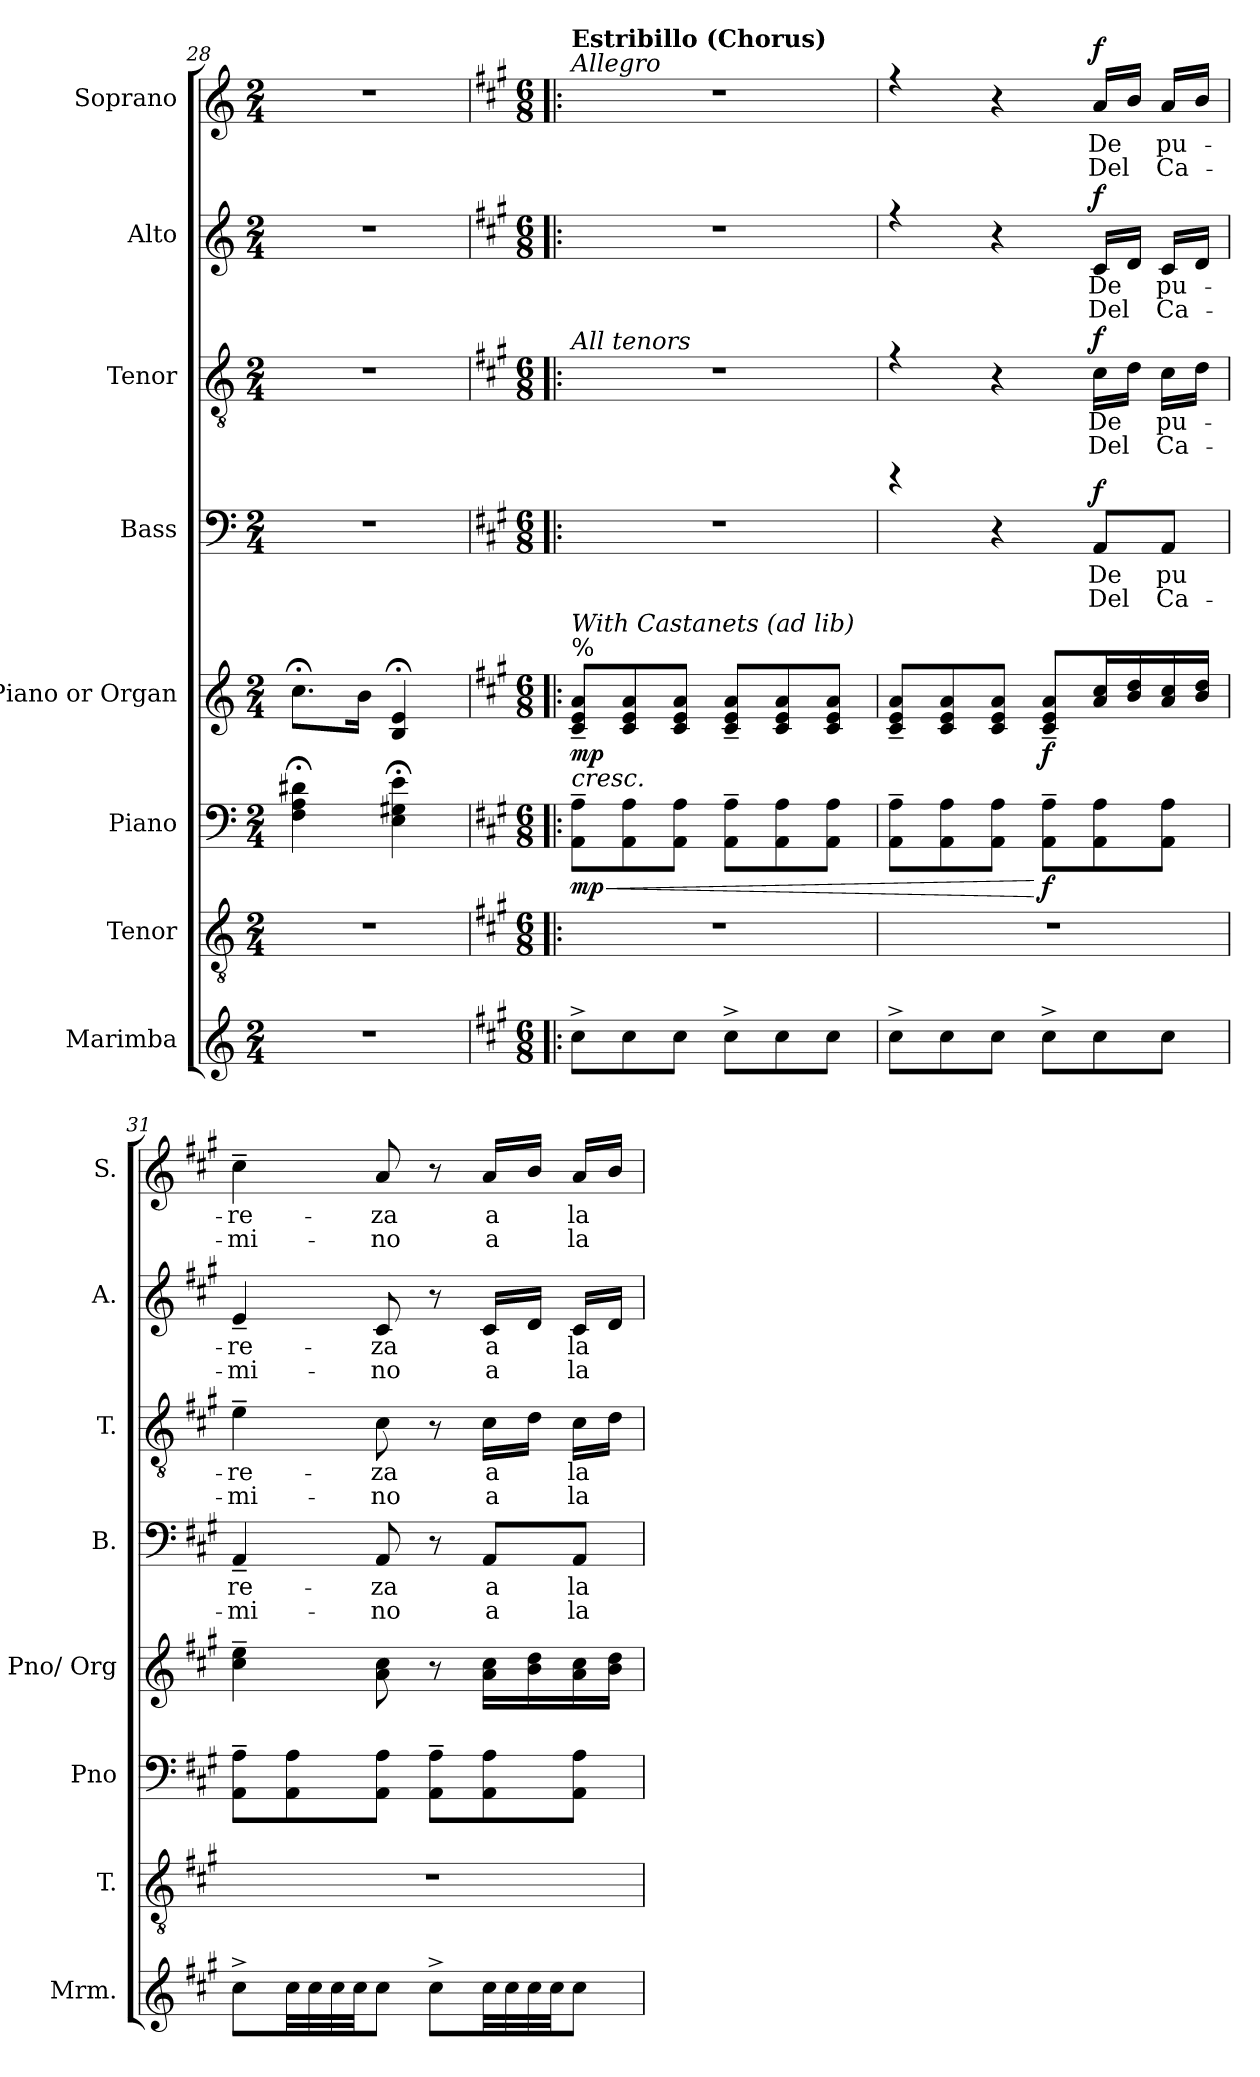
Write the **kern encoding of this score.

**kern	**kern	**kern	**dynam	**kern	**dynam	**kern	**text	**text	**dynam	**kern	**text	**text	**dynam	**kern	**text	**text	**dynam	**kern	**text	**text	**dynam
*part8	*part7	*part6	*part6	*part5	*part5	*part4	*part4	*part4	*part4	*part3	*part3	*part3	*part3	*part2	*part2	*part2	*part2	*part1	*part1	*part1	*part1
*staff8	*staff7	*staff6	*staff6	*staff5	*staff5	*staff4	*staff4	*staff4	*staff4	*staff3	*staff3	*staff3	*staff3	*staff2	*staff2	*staff2	*staff2	*staff1	*staff1	*staff1	*staff1
*I"Marimba	*I"Tenor	*I"Piano	*	*I"Piano or Organ	*	*I"Bass	*	*	*	*I"Tenor	*	*	*	*I"Alto	*	*	*	*I"Soprano	*	*	*
*I'Mrm.	*I'T.	*I'Pno	*	*I'Pno/ Org	*	*I'B.	*	*	*	*I'T.	*	*	*	*I'A.	*	*	*	*I'S.	*	*	*
*clefG2	*clefGv2	*clefF4	*	*clefG2	*	*clefF4	*	*	*	*clefGv2	*	*	*	*clefG2	*	*	*	*clefG2	*	*	*
*k[]	*k[]	*k[]	*	*k[]	*	*k[]	*	*	*	*k[]	*	*	*	*k[]	*	*	*	*k[]	*	*	*
*M2/4	*M2/4	*M2/4	*	*M2/4	*	*M2/4	*	*	*	*M2/4	*	*	*	*M2/4	*	*	*	*M2/4	*	*	*
=28	=28	=28	=28	=28	=28	=28	=28	=28	=28	=28	=28	=28	=28	=28	=28	=28	=28	=28	=28	=28	=28
2r	2r	4F\;< 4A\;< 4d#X\;<	.	8.cc;<\L	.	2r	.	.	.	2r	.	.	.	2r	.	.	.	2r	.	.	.
.	.	.	.	16b\Jk	.	.	.	.	.	.	.	.	.	.	.	.	.	.	.	.	.
.	.	4E\;< 4G#X\;< 4e\;<	.	4B/;<Z 4e/;<Z	.	.	.	.	.	.	.	.	.	.	.	.	.	.	.	.	.
!!LO:PB:g=z
=29!|:	=29!|:	=29!|:	=29!|:	=29!|:	=29!|:	=29!|:	=29!|:	=29!|:	=29!|:	=29!|:	=29!|:	=29!|:	=29!|:	=29!|:	=29!|:	=29!|:	=29!|:	=29!|:	=29!|:	=29!|:	=29!|:
*k[f#c#g#]	*k[f#c#g#]	*k[f#c#g#]	*	*k[f#c#g#]	*	*k[f#c#g#]	*	*	*	*k[f#c#g#]	*	*	*	*k[f#c#g#]	*	*	*	*k[f#c#g#]	*	*	*
*M6/8	*M6/8	*M6/8	*	*M6/8	*	*M6/8	*	*	*	*M6/8	*	*	*	*M6/8	*	*	*	*M6/8	*	*	*
*	*	*	*	*	*	*	*	*	*	*	*	*	*	*	*	*	*	*MM100	*	*	*
!	!	!	!	!	!	!	!	!	!	!	!	!	!	!	!	!	!	!LO:TX:a:i:t=Allegro	!	!	!
!	!	!	!	!	!	!	!	!	!	!	!	!	!	!	!	!	!	!LO:TX:a:B:t=Estribillo (Chorus)	!	!	!
!	!	!	!	!	!	!	!	!	!	!LO:TX:a:i:t=All tenors	!	!	!	!	!	!	!	!	!	!	!
!	!	!	!	!LO:TX:a:t=%	!	!	!	!	!	!	!	!	!	!	!	!	!	!	!	!	!
!	!	!	!	!LO:TX:a:i:t=With Castanets (ad lib)	!	!	!	!	!	!	!	!	!	!	!	!	!	!	!	!	!
!	!	!	!LO:HP:b	!	!LO:HP:b	!	!	!	!	!	!	!	!	!	!	!	!	!	!	!	!
!	!	!	!LO:DY:n=1:b	!	!LO:DY:n=1:b	!	!	!	!	!	!	!	!	!	!	!	!	!	!	!	!
8cc#^\L	2.r	8AA\~ 8A\~L	< mp	8c#/~ 8e/~ 8a/~L	< mp	2.r	.	.	.	2.r	.	.	.	2.r	.	.	.	2.r	.	.	.
8cc#\	.	8AA\ 8A\	.	8c#/ 8e/ 8a/	.	.	.	.	.	.	.	.	.	.	.	.	.	.	.	.	.
8cc#\J	.	8AA\ 8A\J	.	8c#/ 8e/ 8a/J	.	.	.	.	.	.	.	.	.	.	.	.	.	.	.	.	.
8cc#^\L	.	8AA\~ 8A\~L	.	8c#/~ 8e/~ 8a/~L	.	.	.	.	.	.	.	.	.	.	.	.	.	.	.	.	.
8cc#\	.	8AA\ 8A\	.	8c#/ 8e/ 8a/	.	.	.	.	.	.	.	.	.	.	.	.	.	.	.	.	.
8cc#\J	.	8AA\ 8A\J	.	8c#/ 8e/ 8a/J	.	.	.	.	.	.	.	.	.	.	.	.	.	.	.	.	.
=30	=30	=30	=30	=30	=30	=30	=30	=30	=30	=30	=30	=30	=30	=30	=30	=30	=30	=30	=30	=30	=30
*	*	*	*	*	*	*^	*	*	*	*	*	*	*	*	*	*	*	*	*	*	*
!	!	!	!	!	!	!	!	!LO:LY:b	!LO:LY:b	!	!	!LO:LY:b	!LO:LY:b	!	!	!LO:LY:b	!LO:LY:b	!	!	!LO:LY:b	!LO:LY:b	!
*	*	*	*	*	*	*	*	*	*	*	*^	*	*	*	*^	*	*	*	*^	*	*	*
8cc#^\L	2.r	8AA\~ 8A\~L	.	8c#/~ 8e/~ 8a/~L	.	4r	4A\yy	Sevilla Lyrics:	Pamplona Lyrics:	.	4r	4A/yy	Sevilla Lyrics:	Pamplona Lyrics:	.	4r	4a/yy	Sevilla Lyrics:	Pamplona Lyrics:	.	4r	4a/yy	Sevilla Lyrics:	Pamplona Lyrics:	.
8cc#\	.	8AA\ 8A\	.	8c#/ 8e/ 8a/	.	.	.	.	.	.	.	.	.	.	.	.	.	.	.	.	.	.	.	.	.
8cc#\J	.	8AA\ 8A\J	.	8c#/ 8e/ 8a/J	.	4r	4ryy	.	.	.	4r	4ryy	.	.	.	4r	4ryy	.	.	.	4r	2ryy	.	.	.
!	!	!	!LO:DY:n=1:b	!	!LO:DY:b	!	!	!	!	!	!	!	!	!	!	!	!	!	!	!	!	!	!	!	!
8cc#^\L	.	8AA\~ 8A\~L	[ f	8c#/~ 8e/~ 8a/~L	f	.	.	.	.	.	.	.	.	.	.	.	.	.	.	.	.	.	.	.	.
!	!	!	!	!	!	!	!	!LO:LY:b	!LO:LY:b	!LO:DY:b	!	!	!LO:LY:b	!LO:LY:b	!LO:DY:b	!	!	!LO:LY:b	!LO:LY:b	!LO:DY:b	!	!	!LO:LY:b	!LO:LY:b	!LO:DY:b
8cc#\	.	8AA\ 8A\	.	16a/ 16cc#/L	[	8AA/L	4ryy	De	Del	f	16c#\LL	4ryy	De	Del	f	16c#/LL	4ryy	De	Del	f	16a/LL	.	De	Del	f
.	.	.	.	16b/ 16dd/	.	.	.	.	.	.	16d\JJ	.	.	.	.	16d/JJ	.	.	.	.	16b/JJ	.	.	.	.
!	!	!	!	!	!	!	!	!LO:LY:b	!LO:LY:b	!	!	!	!LO:LY:b	!LO:LY:b	!	!	!	!LO:LY:b	!LO:LY:b	!	!	!	!LO:LY:b	!LO:LY:b	!
8cc#\J	.	8AA\ 8A\J	.	16a/ 16cc#/	.	8AA/J	.	pu	Ca-	.	16c#\LL	.	pu-	Ca-	.	16c#/LL	.	pu-	Ca-	.	16a/LL	.	pu-	Ca-	.
.	.	.	.	16b/ 16dd/JJ	.	.	.	.	.	.	16d\JJ	.	.	.	.	16d/JJ	.	.	.	.	16b/JJ	.	.	.	.
*	*	*	*	*	*	*v	*v	*	*	*	*	*	*	*	*	*v	*v	*	*	*	*v	*v	*	*	*
*	*	*	*	*	*	*	*	*	*	*v	*v	*	*	*	*	*	*	*	*	*	*	*
=31	=31	=31	=31	=31	=31	=31	=31	=31	=31	=31	=31	=31	=31	=31	=31	=31	=31	=31	=31	=31	=31
!	!	!	!	!	!	!	!LO:LY:b	!LO:LY:b	!	!	!LO:LY:b	!LO:LY:b	!	!	!LO:LY:b	!LO:LY:b	!	!	!LO:LY:b	!LO:LY:b	!
8cc#^\L	2.r	8AA\~ 8A\~L	.	4cc#\~ 4ee\~	.	4AA~/	re-	-mi-	.	4e~\	-re-	-mi-	.	4e~/	-re-	-mi-	.	4cc#~\	-re-	-mi-	.
*tremolo	*	*	*	*	*	*	*	*	*	*	*	*	*	*	*	*	*	*	*	*	*
32cc#\	.	8AA\ 8A\	.	.	.	.	.	.	.	.	.	.	.	.	.	.	.	.	.	.	.
32cc#\	.	.	.	.	.	.	.	.	.	.	.	.	.	.	.	.	.	.	.	.	.
32cc#\	.	.	.	.	.	.	.	.	.	.	.	.	.	.	.	.	.	.	.	.	.
32cc#\	.	.	.	.	.	.	.	.	.	.	.	.	.	.	.	.	.	.	.	.	.
*Xtremolo	*	*	*	*	*	*	*	*	*	*	*	*	*	*	*	*	*	*	*	*	*
!	!	!	!	!	!	!	!LO:LY:b	!LO:LY:b	!	!	!LO:LY:b	!LO:LY:b	!	!	!LO:LY:b	!LO:LY:b	!	!	!LO:LY:b	!LO:LY:b	!
8cc#\J	.	8AA\ 8A\J	.	8a\ 8cc#\	.	8AA/	-za	-no	.	8c#\	-za	-no	.	8c#/	-za	-no	.	8a/	-za	-no	.
8cc#^\L	.	8AA\~ 8A\~L	.	8r	.	8r	.	.	.	8r	.	.	.	8r	.	.	.	8r	.	.	.
!	!	!	!	!	!	!	!LO:LY:b	!LO:LY:b	!	!	!LO:LY:b	!LO:LY:b	!	!	!LO:LY:b	!LO:LY:b	!	!	!LO:LY:b	!LO:LY:b	!
*tremolo	*	*	*	*	*	*	*	*	*	*	*	*	*	*	*	*	*	*	*	*	*
32cc#\	.	8AA\ 8A\	.	16a\ 16cc#\LL	.	8AA/L	a	a	.	16c#\LL	a	a	.	16c#/LL	a	a	.	16a/LL	a	a	.
32cc#\	.	.	.	.	.	.	.	.	.	.	.	.	.	.	.	.	.	.	.	.	.
32cc#\	.	.	.	16b\ 16dd\	.	.	.	.	.	16d\JJ	.	.	.	16d/JJ	.	.	.	16b/JJ	.	.	.
32cc#\	.	.	.	.	.	.	.	.	.	.	.	.	.	.	.	.	.	.	.	.	.
*Xtremolo	*	*	*	*	*	*	*	*	*	*	*	*	*	*	*	*	*	*	*	*	*
!	!	!	!	!	!	!	!LO:LY:b	!LO:LY:b	!	!	!LO:LY:b	!LO:LY:b	!	!	!LO:LY:b	!LO:LY:b	!	!	!LO:LY:b	!LO:LY:b	!
8cc#\J	.	8AA\ 8A\J	.	16a\ 16cc#\	.	8AA/J	la	la	.	16c#\LL	la	la	.	16c#/LL	la	la	.	16a/LL	la	la	.
.	.	.	.	16b\ 16dd\JJ	.	.	.	.	.	16d\JJ	.	.	.	16d/JJ	.	.	.	16b/JJ	.	.	.
=	=	=	=	=	=	=	=	=	=	=	=	=	=	=	=	=	=	=	=	=	=
*-	*-	*-	*-	*-	*-	*-	*-	*-	*-	*-	*-	*-	*-	*-	*-	*-	*-	*-	*-	*-	*-
